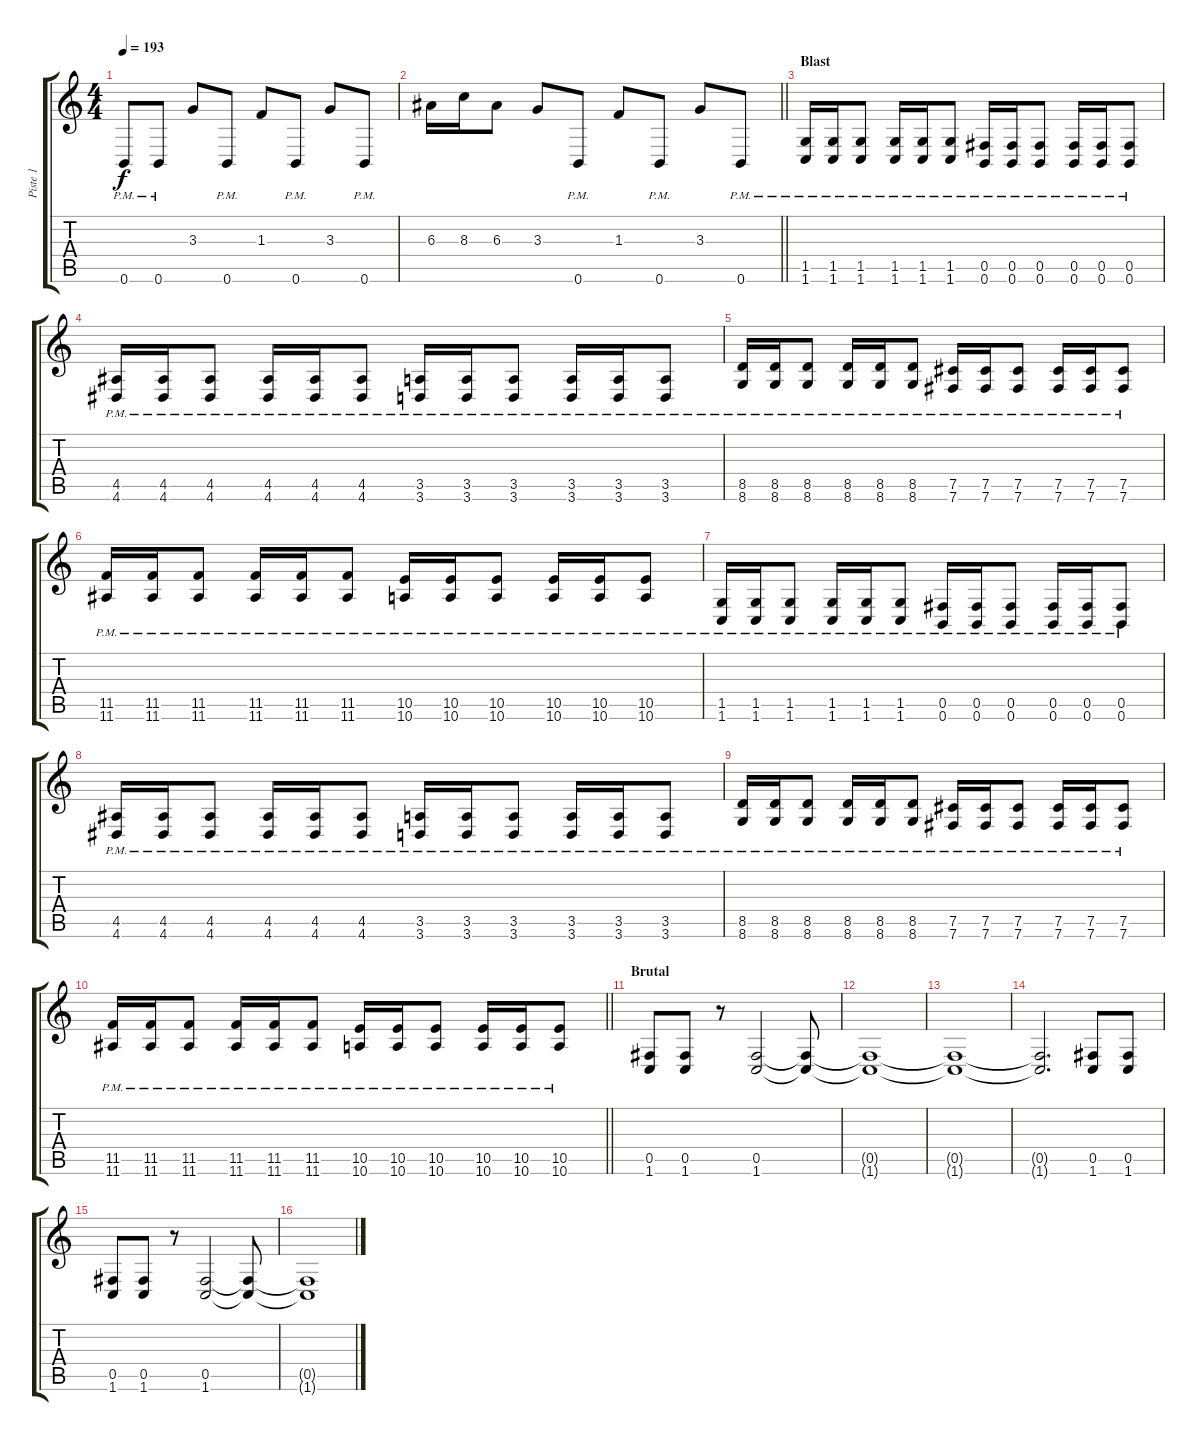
\track ("Piste 1" "Piste 1") {instrument distortionguitar}
\staff {score tabs}
\tuning (Db4 Ab3 E3 B2 Gb2 B1) {hide}
\ts (4 4)
\tempo 193
\clef g2
\ks c
0.6{pm}.8{dy f} 0.6{pm}.8 3.3.8 0.6{pm}.8 1.3.8 0.6{pm}.8 3.3.8 0.6{pm}.8 |
\barLineRight lightlight
6.3.16 8.3.16 6.3.8 3.3.8 0.6{pm}.8 1.3.8 0.6{pm}.8 3.3.8 0.6{pm}.8 |
\section ("" "Blast")
(1.5{pm} 1.6{pm}).16 (1.5{pm} 1.6{pm}).16 (1.5{pm} 1.6{pm}).8 (1.5{pm} 1.6{pm}).16 (1.5{pm} 1.6{pm}).16 (1.5{pm} 1.6{pm}).8 (0.5{pm} 0.6{pm}).16 (0.5{pm} 0.6{pm}).16 (0.5{pm} 0.6{pm}).8 (0.5{pm} 0.6{pm}).16 (0.5{pm} 0.6{pm}).16 (0.5{pm} 0.6{pm}).8 |
(4.5{pm} 4.6{pm}).16 (4.5{pm} 4.6{pm}).16 (4.5{pm} 4.6{pm}).8 (4.5{pm} 4.6{pm}).16 (4.5{pm} 4.6{pm}).16 (4.5{pm} 4.6{pm}).8 (3.5{pm} 3.6{pm}).16 (3.5{pm} 3.6{pm}).16 (3.5{pm} 3.6{pm}).8 (3.5{pm} 3.6{pm}).16 (3.5{pm} 3.6{pm}).16 (3.5{pm} 3.6{pm}).8 |
(8.5{pm} 8.6{pm}).16 (8.5{pm} 8.6{pm}).16 (8.5{pm} 8.6{pm}).8 (8.5{pm} 8.6{pm}).16 (8.5{pm} 8.6{pm}).16 (8.5{pm} 8.6{pm}).8 (7.5{pm} 7.6{pm}).16 (7.5{pm} 7.6{pm}).16 (7.5{pm} 7.6{pm}).8 (7.5{pm} 7.6{pm}).16 (7.5{pm} 7.6{pm}).16 (7.5{pm} 7.6{pm}).8 |
(11.5{pm} 11.6{pm}).16 (11.5{pm} 11.6{pm}).16 (11.5{pm} 11.6{pm}).8 (11.5{pm} 11.6{pm}).16 (11.5{pm} 11.6{pm}).16 (11.5{pm} 11.6{pm}).8 (10.5{pm} 10.6{pm}).16 (10.5{pm} 10.6{pm}).16 (10.5{pm} 10.6{pm}).8 (10.5{pm} 10.6{pm}).16 (10.5{pm} 10.6{pm}).16 (10.5{pm} 10.6{pm}).8 |
(1.5{pm} 1.6{pm}).16 (1.5{pm} 1.6{pm}).16 (1.5{pm} 1.6{pm}).8 (1.5{pm} 1.6{pm}).16 (1.5{pm} 1.6{pm}).16 (1.5{pm} 1.6{pm}).8 (0.5{pm} 0.6{pm}).16 (0.5{pm} 0.6{pm}).16 (0.5{pm} 0.6{pm}).8 (0.5{pm} 0.6{pm}).16 (0.5{pm} 0.6{pm}).16 (0.5{pm} 0.6{pm}).8 |
(4.5{pm} 4.6{pm}).16 (4.5{pm} 4.6{pm}).16 (4.5{pm} 4.6{pm}).8 (4.5{pm} 4.6{pm}).16 (4.5{pm} 4.6{pm}).16 (4.5{pm} 4.6{pm}).8 (3.5{pm} 3.6{pm}).16 (3.5{pm} 3.6{pm}).16 (3.5{pm} 3.6{pm}).8 (3.5{pm} 3.6{pm}).16 (3.5{pm} 3.6{pm}).16 (3.5{pm} 3.6{pm}).8 |
(8.5{pm} 8.6{pm}).16 (8.5{pm} 8.6{pm}).16 (8.5{pm} 8.6{pm}).8 (8.5{pm} 8.6{pm}).16 (8.5{pm} 8.6{pm}).16 (8.5{pm} 8.6{pm}).8 (7.5{pm} 7.6{pm}).16 (7.5{pm} 7.6{pm}).16 (7.5{pm} 7.6{pm}).8 (7.5{pm} 7.6{pm}).16 (7.5{pm} 7.6{pm}).16 (7.5{pm} 7.6{pm}).8 |
\barLineRight lightlight
(11.5{pm} 11.6{pm}).16 (11.5{pm} 11.6{pm}).16 (11.5{pm} 11.6{pm}).8 (11.5{pm} 11.6{pm}).16 (11.5{pm} 11.6{pm}).16 (11.5{pm} 11.6{pm}).8 (10.5{pm} 10.6{pm}).16 (10.5{pm} 10.6{pm}).16 (10.5{pm} 10.6{pm}).8 (10.5{pm} 10.6{pm}).16 (10.5{pm} 10.6{pm}).16 (10.5{pm} 10.6{pm}).8 |
\section ("" "Brutal")
(0.5 1.6).8 (0.5 1.6).8 r.8 (0.5 1.6).2 (0.5{t} 1.6{t}).8 |
(0.5{t} 1.6{t}).1 |
(0.5{t} 1.6{t}).1 |
(0.5{t} 1.6{t}).2{d} (0.5 1.6).8 (0.5 1.6).8 |
(0.5 1.6).8 (0.5 1.6).8 r.8 (0.5 1.6).2 (0.5{t} 1.6{t}).8 |
(0.5{t} 1.6{t}).1
